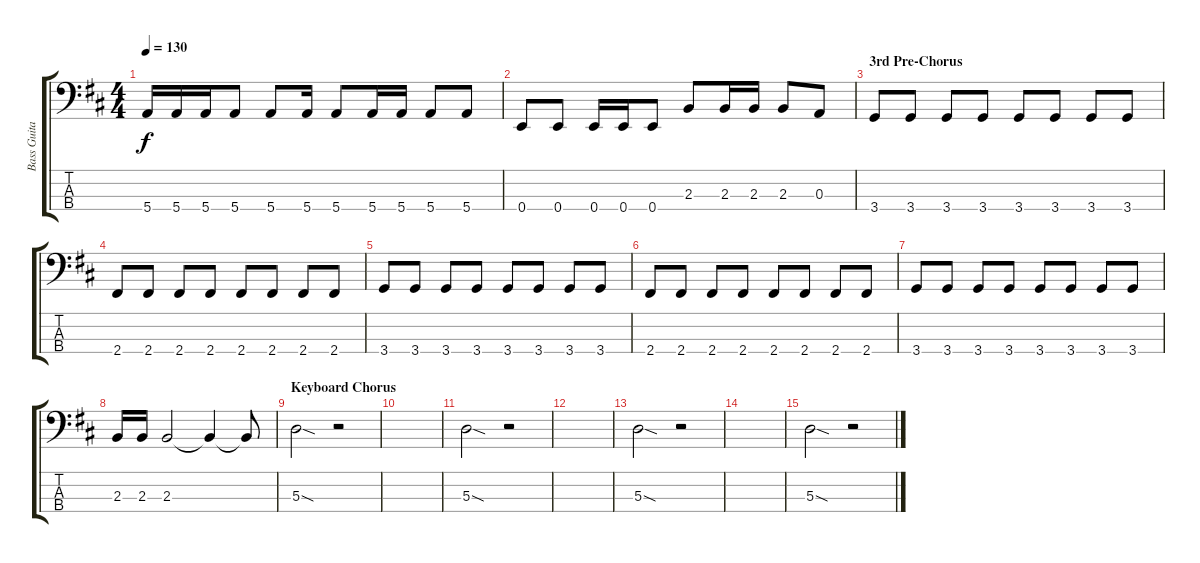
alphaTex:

\track ("Bass Guitar" "Bass Guita") {instrument electricbasspick}
\staff {score tabs}
\tuning (G2 D2 A1 E1) {hide}
\ts (4 4)
\tempo 130
\clef f4
\ks d
5.4.16{dy f} 5.4.16 5.4.16 5.4.8 5.4.8 5.4.16 5.4.8 5.4.16 5.4.16 5.4.8 5.4.8 |
0.4.8 0.4.8 0.4.16 0.4.16 0.4.8 2.3.8 2.3.16 2.3.16 2.3.8 0.3.8 |
\section ("" "3rd Pre-Chorus")
3.4.8 3.4.8 3.4.8 3.4.8 3.4.8 3.4.8 3.4.8 3.4.8 |
2.4.8 2.4.8 2.4.8 2.4.8 2.4.8 2.4.8 2.4.8 2.4.8 |
3.4.8 3.4.8 3.4.8 3.4.8 3.4.8 3.4.8 3.4.8 3.4.8 |
2.4.8 2.4.8 2.4.8 2.4.8 2.4.8 2.4.8 2.4.8 2.4.8 |
3.4.8 3.4.8 3.4.8 3.4.8 3.4.8 3.4.8 3.4.8 3.4.8 |
2.3.16 2.3.16 2.3.2 2.3{t}.4 2.3{t}.8 |
\section ("" "Keyboard Chorus")
5.3{sod}.2 r.2 |
|
5.3{sod}.2 r.2 |
|
5.3{sod}.2 r.2 |
|
5.3{sod}.2 r.2
